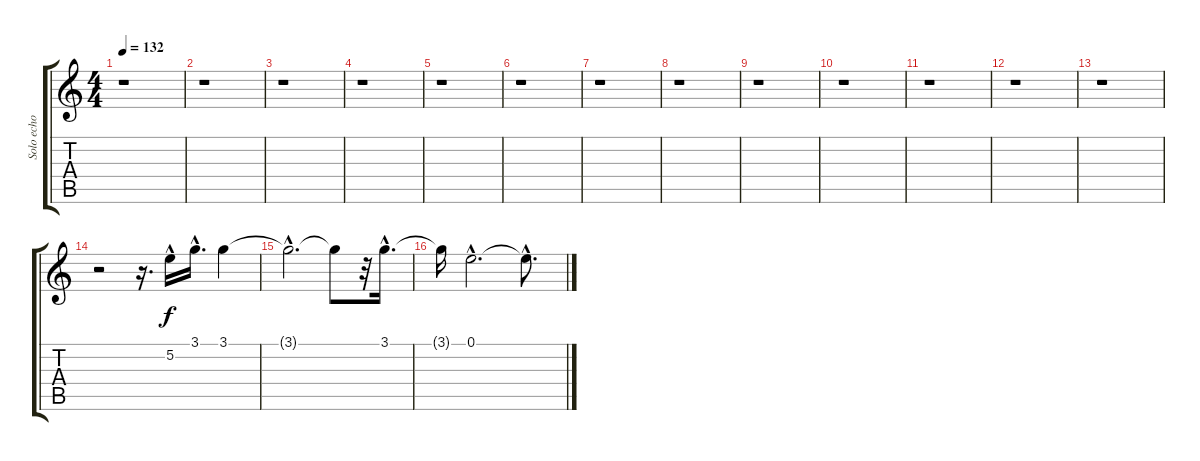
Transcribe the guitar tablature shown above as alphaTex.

\track ("Solo echo" "Solo echo") {instrument overdrivenguitar}
\staff {score tabs}
\tuning (E4 B3 G3 D3 A2 E2) {hide}
\ts (4 4)
\tempo 132
\clef g2
\ks c
r.1{dy f} |
r.1 |
r.1 |
r.1 |
r.1 |
r.1 |
r.1 |
r.1 |
r.1 |
r.1 |
r.1 |
r.1 |
r.1 |
r.2 r.16{d} 5.2{hac}.16 3.1{hac}.16{d} 3.1.4 |
3.1{hac t}.2{d} 3.1{t}.8 r.32 3.1{hac}.16{d} |
3.1{t}.16 0.1{hac}.2{d} 0.1{hac t}.8{d}
